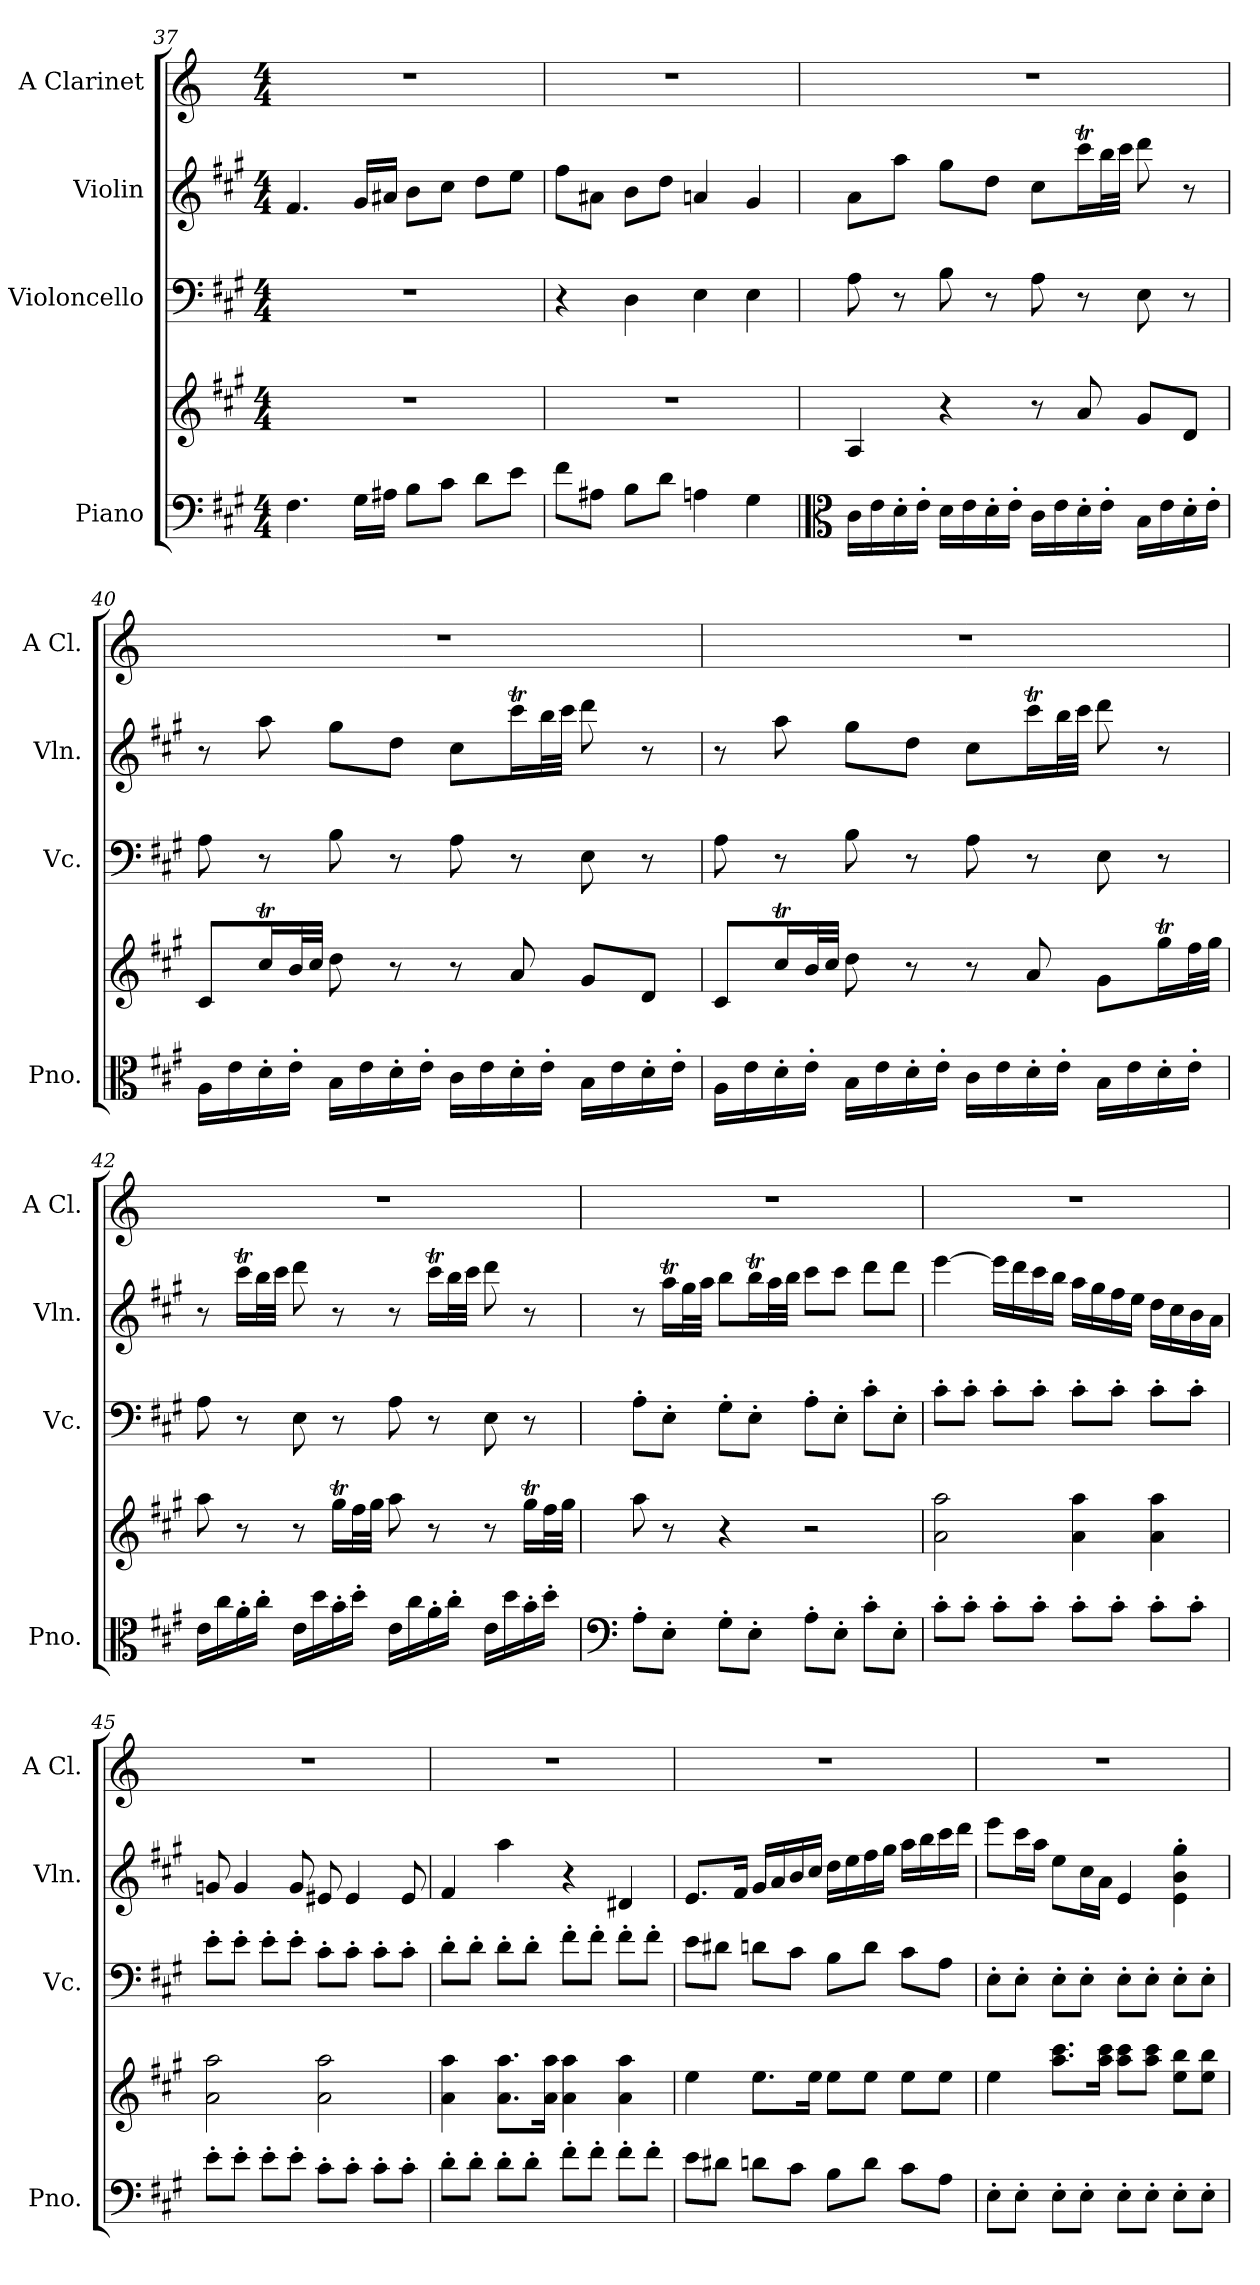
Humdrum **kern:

**kern	**kern	**kern	**kern	**kern
*part4	*part4	*part3	*part2	*part1
*staff5	*staff4	*staff3	*staff2	*staff1
*I"Piano	*	*I"Violoncello	*I"Violin	*I"A Clarinet
*I'Pno.	*	*I'Vc.	*I'Vln.	*I'A Cl.
*clefF4	*clefG2	*clefF4	*clefG2	*clefG2
*	*	*	*	*ITrd2c3
*k[f#c#g#]	*k[f#c#g#]	*k[f#c#g#]	*k[f#c#g#]	*k[f#c#g#]
*M4/4	*M4/4	*M4/4	*M4/4	*M4/4
=37	=37	=37	=37	=37
4.F#\	1r	1r	4.f#/	1r
16G#\LL	.	.	16g#/LL	.
16A#X\JJ	.	.	16a#X/JJ	.
8B\L	.	.	8b\L	.
8c#\J	.	.	8cc#\J	.
8d\L	.	.	8dd\L	.
8e\J	.	.	8ee\J	.
!!LO:LB:g=z
=38	=38	=38	=38	=38
8f#\L	1r	4r	8ff#\L	1r
8A#X\J	.	.	8a#X\J	.
8B\L	.	4D\	8b\L	.
8d\J	.	.	8dd\J	.
4An\	.	4E\	4an/	.
4G#\	.	4E\	4g#/	.
=39	=39	=39	=39	=39
*clefC3	*	*	*	*
16c#\LL	4A/	8A\	8a\L	1r
16e\	.	.	.	.
16d'\	.	8r	8aa\J	.
16e'\JJ	.	.	.	.
16d\LL	4r	8B\	8gg#\L	.
16e\	.	.	.	.
16d'\	.	8r	8dd\J	.
16e'\JJ	.	.	.	.
16c#\LL	8r	8A\	8cc#\L	.
16e\	.	.	.	.
16d'\	8a/	8r	16ccc#t\L	.
16e'\JJ	.	.	32bb\L	.
.	.	.	32ccc#\JJJ	.
16B\LL	8g#/L	8E\	8ddd\	.
16e\	.	.	.	.
16d'\	8d/J	8r	8r	.
16e'\JJ	.	.	.	.
=40	=40	=40	=40	=40
16A\LL	8c#/L	8A\	8r	1r
16e\	.	.	.	.
16d'\	16cc#t/L	8r	8aa\	.
16e'\JJ	32b/L	.	.	.
.	32cc#/JJJ	.	.	.
16B\LL	8dd\	8B\	8gg#\L	.
16e\	.	.	.	.
16d'\	8r	8r	8dd\J	.
16e'\JJ	.	.	.	.
16c#\LL	8r	8A\	8cc#\L	.
16e\	.	.	.	.
16d'\	8a/	8r	16ccc#t\L	.
16e'\JJ	.	.	32bb\L	.
.	.	.	32ccc#\JJJ	.
16B\LL	8g#/L	8E\	8ddd\	.
16e\	.	.	.	.
16d'\	8d/J	8r	8r	.
16e'\JJ	.	.	.	.
!!LO:LB:g=z
=41	=41	=41	=41	=41
16A\LL	8c#/L	8A\	8r	1r
16e\	.	.	.	.
16d'\	16cc#t/L	8r	8aa\	.
16e'\JJ	32b/L	.	.	.
.	32cc#/JJJ	.	.	.
16B\LL	8dd\	8B\	8gg#\L	.
16e\	.	.	.	.
16d'\	8r	8r	8dd\J	.
16e'\JJ	.	.	.	.
16c#\LL	8r	8A\	8cc#\L	.
16e\	.	.	.	.
16d'\	8a/	8r	16ccc#t\L	.
16e'\JJ	.	.	32bb\L	.
.	.	.	32ccc#\JJJ	.
16B\LL	8g#\L	8E\	8ddd\	.
16e\	.	.	.	.
16d'\	16gg#t\L	8r	8r	.
16e'\JJ	32ff#\L	.	.	.
.	32gg#\JJJ	.	.	.
=42	=42	=42	=42	=42
16e\LL	8aa\	8A\	8r	1r
16cc#\	.	.	.	.
16a'\	8r	8r	16ccc#t\LL	.
16cc#'\JJ	.	.	32bb\L	.
.	.	.	32ccc#\JJJ	.
16e\LL	8r	8E\	8ddd\	.
16dd\	.	.	.	.
16b'\	16gg#t\LL	8r	8r	.
16dd'\JJ	32ff#\L	.	.	.
.	32gg#\JJJ	.	.	.
16e\LL	8aa\	8A\	8r	.
16cc#\	.	.	.	.
16a'\	8r	8r	16ccc#t\LL	.
16cc#'\JJ	.	.	32bb\L	.
.	.	.	32ccc#\JJJ	.
16e\LL	8r	8E\	8ddd\	.
16dd\	.	.	.	.
16b'\	16gg#t\LL	8r	8r	.
16dd'\JJ	32ff#\L	.	.	.
.	32gg#\JJJ	.	.	.
!!LO:LB:g=z
=43	=43	=43	=43	=43
*clefF4	*	*	*	*
8A'\L	8aa\	8A'\L	8r	1r
8E'\J	8r	8E'\J	16aaT\LL	.
.	.	.	32gg#\L	.
.	.	.	32aa\JJJ	.
8G#'\L	4r	8G#'\L	8bb\L	.
8E'\J	.	8E'\J	16bbT\L	.
.	.	.	32aa\L	.
.	.	.	32bb\JJJ	.
8A'\L	2r	8A'\L	8ccc#\L	.
8E'\J	.	8E'\J	8ccc#\J	.
8c#'\L	.	8c#'\L	8ddd\L	.
8E'\J	.	8E'\J	8ddd\J	.
=44	=44	=44	=44	=44
8c#'\L	2a\ 2aa\	8c#'\L	[4eee\	1r
8c#'\J	.	8c#'\J	.	.
8c#'\L	.	8c#'\L	16eee\LL]	.
.	.	.	16ddd\	.
8c#'\J	.	8c#'\J	16ccc#\	.
.	.	.	16bb\JJ	.
8c#'\L	4a\ 4aa\	8c#'\L	16aa\LL	.
.	.	.	16gg#\	.
8c#'\J	.	8c#'\J	16ff#\	.
.	.	.	16ee\JJ	.
8c#'\L	4a\ 4aa\	8c#'\L	16dd\LL	.
.	.	.	16cc#\	.
8c#'\J	.	8c#'\J	16b\	.
.	.	.	16a\JJ	.
=45	=45	=45	=45	=45
8e'\L	2a\ 2aa\	8e'\L	8gn/	1r
8e'\J	.	8e'\J	4g/	.
8e'\L	.	8e'\L	.	.
8e'\J	.	8e'\J	8g/	.
8c#'\L	2a\ 2aa\	8c#'\L	8e#X/	.
8c#'\J	.	8c#'\J	4e#/	.
8c#'\L	.	8c#'\L	.	.
8c#'\J	.	8c#'\J	8e#/	.
!!LO:LB:g=z
=46	=46	=46	=46	=46
8d'\L	4a\ 4aa\	8d'\L	4f#/	1r
8d'\J	.	8d'\J	.	.
8d'\L	8.a\ 8.aa\L	8d'\L	4aa\	.
8d'\J	.	8d'\J	.	.
.	16a\ 16aa\Jk	.	.	.
8f#'\L	4a\ 4aa\	8f#'\L	4r	.
8f#'\J	.	8f#'\J	.	.
8f#'\L	4a\ 4aa\	8f#'\L	4d#X/	.
8f#'\J	.	8f#'\J	.	.
=47	=47	=47	=47	=47
8e\L	4ee\	8e\L	8.e/L	1r
8d#X\J	.	8d#X\J	.	.
.	.	.	16f#/Jk	.
8dn\L	8.ee\L	8dn\L	16g#/LL	.
.	.	.	16a/	.
8c#\J	.	8c#\J	16b/	.
.	16ee\Jk	.	16cc#/JJ	.
8B\L	8ee\L	8B\L	16dd\LL	.
.	.	.	16ee\	.
8d\J	8ee\J	8d\J	16ff#\	.
.	.	.	16gg#\JJ	.
8c#\L	8ee\L	8c#\L	16aa\LL	.
.	.	.	16bb\	.
8A\J	8ee\J	8A\J	16ccc#\	.
.	.	.	16ddd\JJ	.
=48	=48	=48	=48	=48
8E'\L	4ee\	8E'\L	8eee\L	1r
8E'\J	.	8E'\J	16ccc#\L	.
.	.	.	16aa\JJ	.
8E'\L	8.aa\ 8.ccc#\L	8E'\L	8ee\L	.
8E'\J	.	8E'\J	16cc#\L	.
.	16aa\ 16ccc#\Jk	.	16a\JJ	.
8E'\L	8aa\ 8ccc#\L	8E'\L	4e/	.
8E'\J	8aa\ 8ccc#\J	8E'\J	.	.
8E'\L	8ee\ 8bb\L	8E'\L	4e\' 4b\' 4gg#\'	.
8E'\J	8ee\ 8bb\J	8E'\J	.	.
=	=	=	=	=
*-	*-	*-	*-	*-
